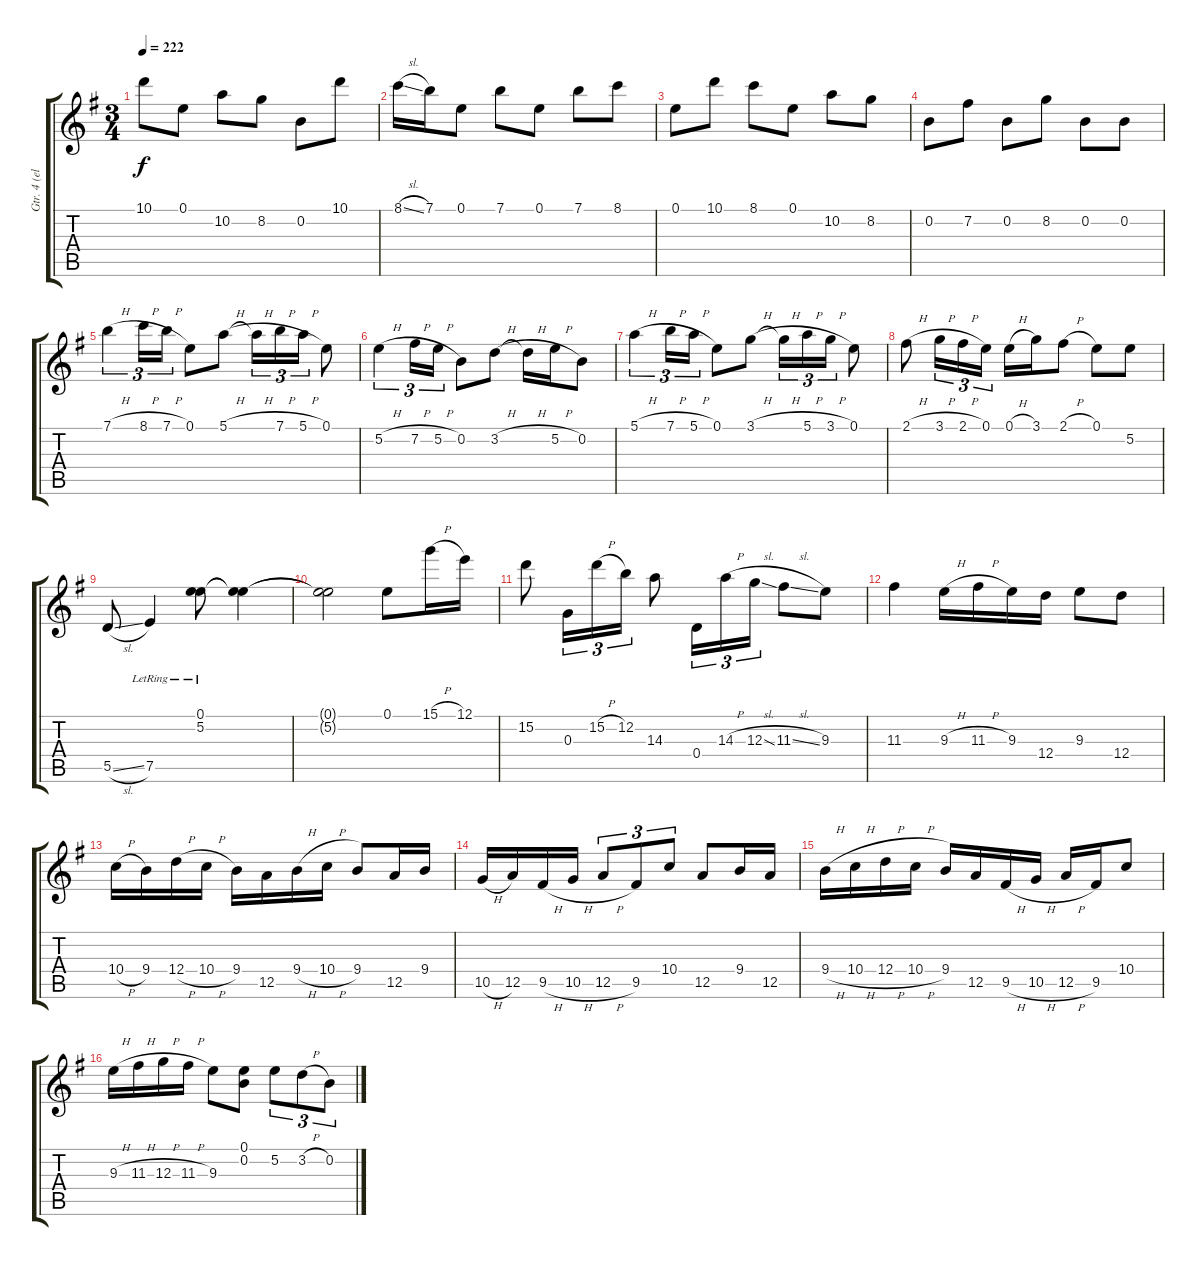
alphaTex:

\track ("Gtr. 4 (elec.)" "Gtr. 4 (el") {instrument distortionguitar}
\staff {score tabs}
\tuning (E4 B3 G3 D3 A2 E2) {hide}
\ts (3 4)
\tempo 222
\clef g2
\ks g
10.1.8{dy f} 0.1.8 10.2.8 8.2.8 0.2.8 10.1.8 |
8.1{sl}.16 7.1.16 0.1.8 7.1.8 0.1.8 7.1.8 8.1.8 |
0.1.8 10.1.8 8.1.8 0.1.8 10.2.8 8.2.8 |
0.2.8 7.2.8 0.2.8 8.2.8 0.2.8 0.2.8 |
7.1{h}.4{tu (3 2)} 8.1{h}.16{tu (3 2)} 7.1{h}.16{tu (3 2)} 0.1.8 5.1{h}.8 5.1{h t}.16{tu (3 2)} 7.1{h}.16{tu (3 2)} 5.1{h}.16{tu (3 2)} 0.1.8 |
5.2{h}.4{tu (3 2)} 7.2{h}.16{tu (3 2)} 5.2{h}.16{tu (3 2)} 0.2.8 3.2{h}.8 3.2{h t}.16 5.2{h}.16 0.2.8 |
5.1{h}.4{tu (3 2)} 7.1{h}.16{tu (3 2)} 5.1{h}.16{tu (3 2)} 0.1.8 3.1{h}.8 3.1{h t}.16{tu (3 2)} 5.1{h}.16{tu (3 2)} 3.1{h}.16{tu (3 2)} 0.1.8 |
2.1{h}.8 3.1{h}.16{tu (3 2)} 2.1{h}.16{tu (3 2)} 0.1.16{tu (3 2)} 0.1{h}.16 3.1.16 2.1{h}.8 0.1.8 5.2.8 |
5.5{sl}.8 7.5{lr}.4 (0.1{lr} 5.2{lr}).8 (0.1{t} 5.2{t}).4 |
(0.1{t} 5.2{t}).2 0.1.8 15.1{h}.16 12.1.16 |
15.2.8 0.3.16{tu (3 2)} 15.2{h}.16{tu (3 2)} 12.2.16{tu (3 2)} 14.3.8 0.4.16{tu (3 2)} 14.3{h}.16{tu (3 2)} 12.3{sl}.16{tu (3 2)} 11.3{sl}.8 9.3.8 |
11.3.4 9.3{h}.16 11.3{h}.16 9.3.16 12.4.16 9.3.8 12.4.8 |
10.4{h}.16 9.4.16 12.4{h}.16 10.4{h}.16 9.4.16 12.5.16 9.4{h}.16 10.4{h}.16 9.4.8 12.5.16 9.4.16 |
10.5{h}.16 12.5.16 9.5{h}.16 10.5{h}.16 12.5{h}.8{tu (3 2)} 9.5.8{tu (3 2)} 10.4.8{tu (3 2)} 12.5.8 9.4.16 12.5.16 |
9.4{h}.16 10.4{h}.16 12.4{h}.16 10.4{h}.16 9.4.16 12.5.16 9.5{h}.16 10.5{h}.16 12.5{h}.16 9.5.16 10.4.8 |
9.3{h}.16 11.3{h}.16 12.3{h}.16 11.3{h}.16 9.3.8 (0.1 0.2).8 5.2.8{tu (3 2)} 3.2{h}.8{tu (3 2)} 0.2.8{tu (3 2)}
